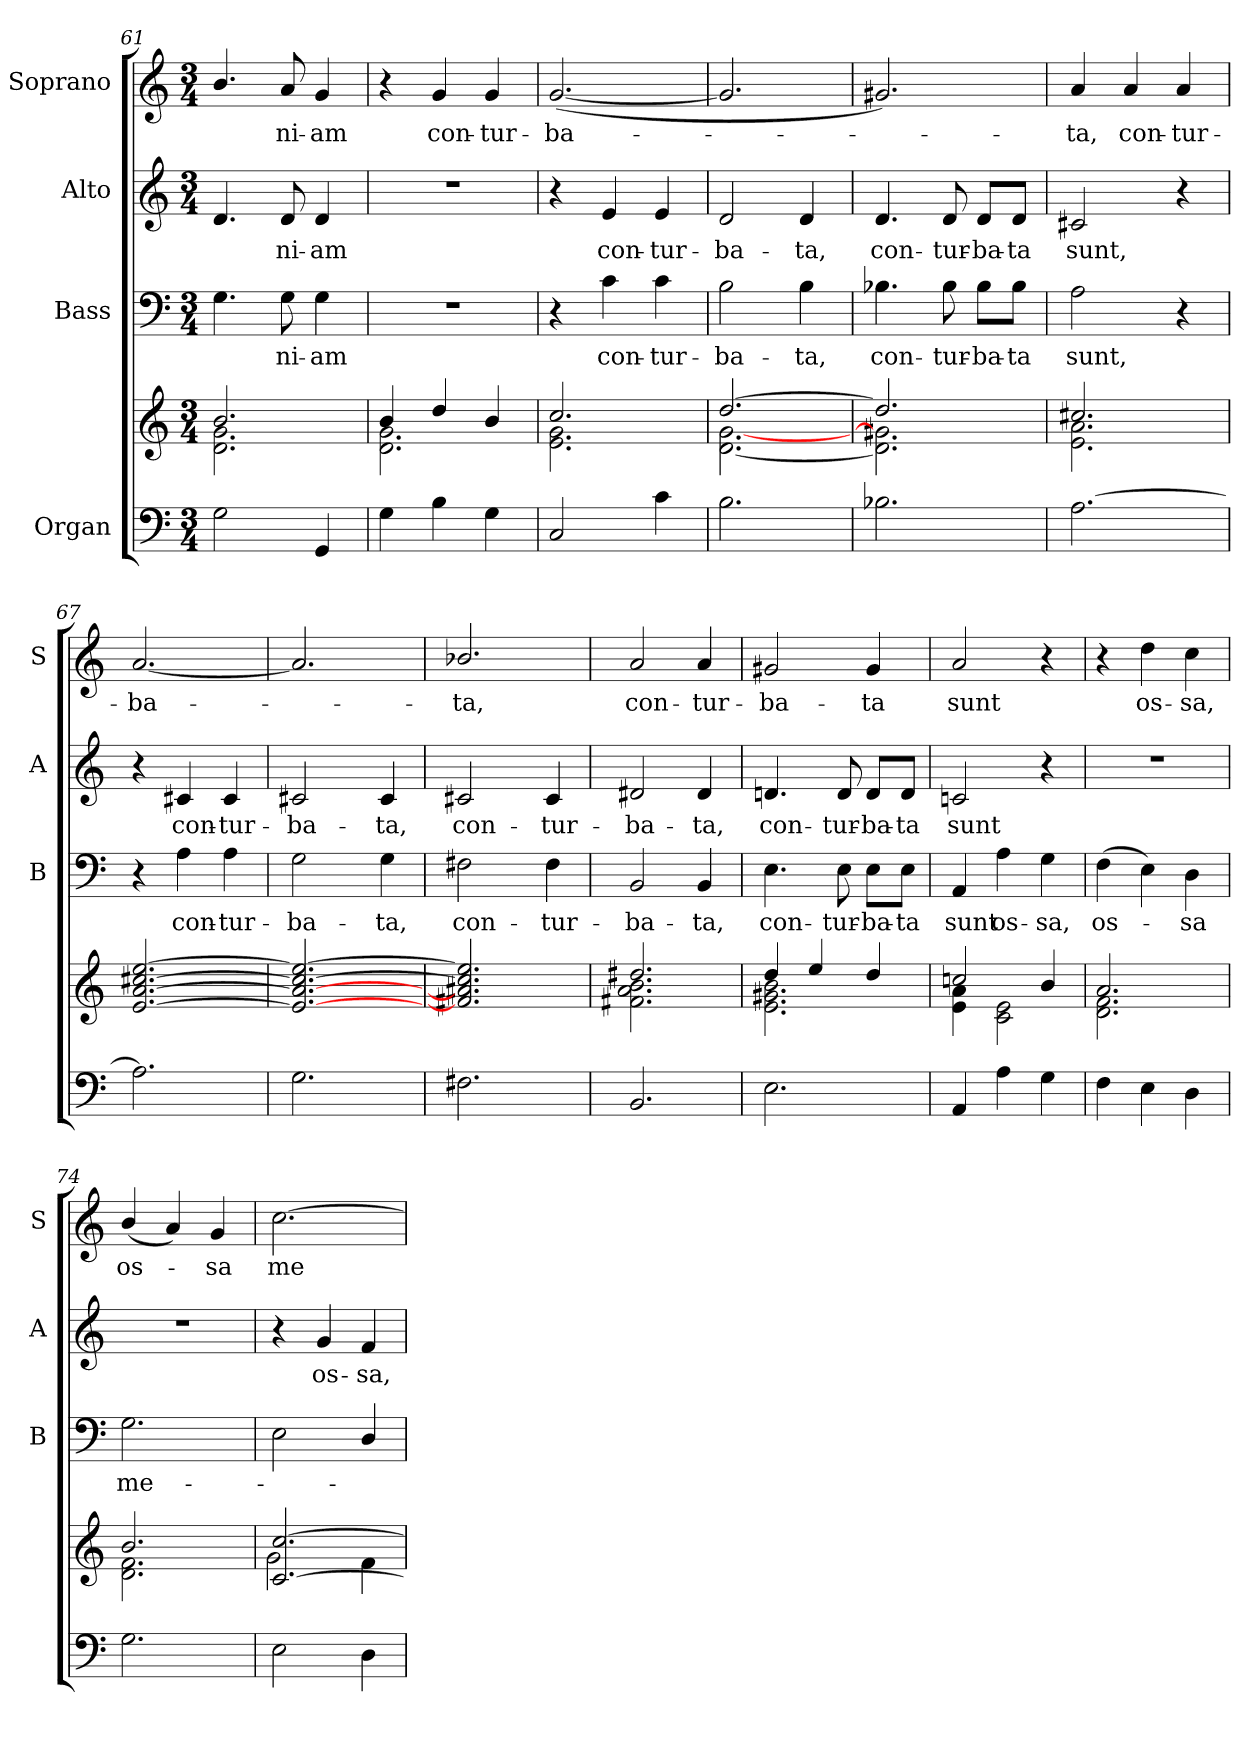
**kern	**kern	**kern	**text	**kern	**text	**kern	**text
*part4	*part4	*part3	*part3	*part2	*part2	*part1	*part1
*staff5	*staff4	*staff3	*staff3	*staff2	*staff2	*staff1	*staff1
*I"Organ	*	*I"Bass	*	*I"Alto	*	*I"Soprano	*
*	*	*I'B	*	*I'A	*	*I'S	*
*clefF4	*clefG2	*clefF4	*	*clefG2	*	*clefG2	*
*k[]	*k[]	*k[]	*	*k[]	*	*k[]	*
*C:	*C:	*C:	*	*C:	*	*C:	*
*M3/4	*M3/4	*M3/4	*	*M3/4	*	*M3/4	*
=61	=61	=61	=61	=61	=61	=61	=61
*	*^	*	*	*	*	*	*
2G	2.b/	2.d\ 2.g\	4.G	.	4.d	.	4.b/	.
!	!	!	!	!LO:LY:b	!	!LO:LY:b	!	!LO:LY:b
.	.	.	8G	ni-	8d	ni-	8a	ni-
!	!	!	!	!LO:LY:b	!	!LO:LY:b	!	!LO:LY:b
4GG	.	.	4G	-am	4d	-am	4g	-am
=62	=62	=62	=62	=62	=62	=62	=62	=62
!	!	!	!LO:N:vis=1	!	!LO:N:vis=1	!	!	!
4G	4b/	2.d\ 2.g\	2.r	.	2.r	.	4r	.
!	!	!	!	!	!	!	!	!LO:LY:b
4B	4dd/	.	.	.	.	.	4g	con-
!	!	!	!	!	!	!	!	!LO:LY:b
4G	4b/	.	.	.	.	.	4g	-tur-
!!LO:LB:g=z
=63	=63	=63	=63	=63	=63	=63	=63	=63
*	*	*^	*	*	*	*	*	*
!	!	!	!LO:N:vis=1	!	!	!	!	!	!LO:LY:b
2C	2.cc/	2.e\ 2.g\	2.ryy	4r	.	4r	.	(<[2.g	-ba-
!	!	!	!	!	!LO:LY:b	!	!LO:LY:b	!	!
.	.	.	.	4c	con-	4e	con-	.	.
!	!	!	!	!	!LO:LY:b	!	!LO:LY:b	!	!
4c	.	.	.	4c	-tur-	4e	-tur-	.	.
=64	=64	=64	=64	=64	=64	=64	=64	=64	=64
!	!	!	!LO:N:vis=1	!	!LO:LY:b	!	!LO:LY:b	!	!
2.B	[2.dd/	[2.d\ [2.g\	2.ryy	2B	-ba-	2d	-ba-	2.g]	.
!	!	!	!	!	!LO:LY:b	!	!LO:LY:b	!	!
.	.	.	.	4B	-ta,	4d	-ta,	.	.
=65	=65	=65	=65	=65	=65	=65	=65	=65	=65
!	!	!	!LO:N:vis=1	!	!LO:LY:b	!	!LO:LY:b	!	!
2.B-X	2.dd/]	2.d\] 2.g#X\]	2.ryy	4.B-X	con-	4.d	con-	2.g#X)	.
!	!	!	!	!	!LO:LY:b	!	!LO:LY:b	!	!
.	.	.	.	8B-	-tur-	8d	-tur-	.	.
!	!	!	!	!	!LO:LY:b	!	!LO:LY:b	!	!
.	.	.	.	8B-\L	-ba-	8d/L	-ba-	.	.
!	!	!	!	!	!LO:LY:b	!	!LO:LY:b	!	!
.	.	.	.	8B-\J	-ta	8d/J	-ta	.	.
=66	=66	=66	=66	=66	=66	=66	=66	=66	=66
!	!	!	!LO:N:vis=1	!	!LO:LY:b	!	!LO:LY:b	!	!LO:LY:b
[2.A	2.cc#X/	2.e\ 2.a\	2.ryy	2A	sunt,	2c#X	sunt,	4a	ta,
!	!	!	!	!	!	!	!	!	!LO:LY:b
.	.	.	.	.	.	.	.	4a	con-
!	!	!	!	!	!	!	!	!	!LO:LY:b
.	.	.	.	4r	.	4r	.	4a	-tur-
=67	=67	=67	=67	=67	=67	=67	=67	=67	=67
!	!	!	!LO:N:vis=1	!	!	!	!	!	!LO:LY:b
2.A]	[2.e/ [2.a/ [2.cc#X/ [2.ee/	4ryy	2.ryy	4r	.	4r	.	[2.a	-ba-
!	!	!	!	!	!LO:LY:b	!	!LO:LY:b	!	!
.	.	4ryy	.	4A	con-	4c#X	con-	.	.
!	!	!	!	!	!LO:LY:b	!	!LO:LY:b	!	!
.	.	4ryy	.	4A	-tur-	4c#	-tur-	.	.
=68	=68	=68	=68	=68	=68	=68	=68	=68	=68
!	!	!	!LO:N:vis=1	!	!LO:LY:b	!	!LO:LY:b	!	!
2.G	2.e/_ 2.a/_ 2.cc#/_ 2.ee/_	4ryy	2.ryy	2G	-ba-	2c#X	-ba-	2.a]	.
.	.	4ryy	.	.	.	.	.	.	.
!	!	!	!	!	!LO:LY:b	!	!LO:LY:b	!	!
.	.	4ryy	.	4G	-ta,	4c#	-ta,	.	.
=69	=69	=69	=69	=69	=69	=69	=69	=69	=69
!	!	!	!LO:N:vis=1	!	!LO:LY:b	!	!LO:LY:b	!	!LO:LY:b
2.F#X	2.f#X/] 2.a#X/] 2.cc#/] 2.ee/]	4ryy	2.ryy	2F#X	con-	2c#X	con-	2.b-X/	ta,
.	.	4ryy	.	.	.	.	.	.	.
!	!	!	!	!	!LO:LY:b	!	!LO:LY:b	!	!
.	.	4ryy	.	4F#	-tur-	4c#	-tur-	.	.
=70	=70	=70	=70	=70	=70	=70	=70	=70	=70
!	!	!	!LO:N:vis=1	!	!LO:LY:b	!	!LO:LY:b	!	!LO:LY:b
2.BB	2.dd#X/	2.f#X\ 2.a\ 2.b\	2.ryy	2BB	-ba-	2d#X	-ba-	2a	con-
!	!	!	!	!	!LO:LY:b	!	!LO:LY:b	!	!LO:LY:b
.	.	.	.	4BB	-ta,	4d#	-ta,	4a	-tur-
=71	=71	=71	=71	=71	=71	=71	=71	=71	=71
!	!	!	!LO:N:vis=1	!	!LO:LY:b	!	!LO:LY:b	!	!LO:LY:b
2.E	4dd/	2.e\ 2.g#X\ 2.b\	2.ryy	4.E	con-	4.dn	con-	2g#X	-ba-
.	4ee/	.	.	.	.	.	.	.	.
!	!	!	!	!	!LO:LY:b	!	!LO:LY:b	!	!
.	.	.	.	8E	-tur-	8d	-tur-	.	.
!	!	!	!	!	!LO:LY:b	!	!LO:LY:b	!	!LO:LY:b
.	4dd/	.	.	8E\L	-ba-	8d/L	-ba-	4g#	-ta
!	!	!	!	!	!LO:LY:b	!	!LO:LY:b	!	!
.	.	.	.	8E\J	-ta	8d/J	-ta	.	.
!!LO:LB:g=z
=72	=72	=72	=72	=72	=72	=72	=72	=72	=72
!	!	!	!LO:N:vis=1	!	!LO:LY:b	!	!LO:LY:b	!	!LO:LY:b
4AA	2ccn/	4e\ 4a\	2.ryy	4AA	sunt	2cn	sunt	2a	sunt
!	!	!	!	!	!LO:LY:b	!	!	!	!
4A	.	2c\ 2e\	.	4A	os-	.	.	.	.
!	!	!	!	!	!LO:LY:b	!	!	!	!
4G	4b/	.	.	4G	-sa,	4r	.	4r	.
=73	=73	=73	=73	=73	=73	=73	=73	=73	=73
!	!	!	!LO:N:vis=1	!	!LO:LY:b	!LO:N:vis=1	!	!	!
4F	2.a/	2.d\ 2.f\	2.ryy	(>4F	os-	2.r	.	4r	.
!	!	!	!	!	!	!	!	!	!LO:LY:b
4E	.	.	.	4E)	.	.	.	4dd	os-
!	!	!	!	!	!LO:LY:b	!	!	!	!LO:LY:b
4D	.	.	.	4D	sa	.	.	4cc	-sa,
=74	=74	=74	=74	=74	=74	=74	=74	=74	=74
!	!	!	!LO:N:vis=1	!	!LO:LY:b	!LO:N:vis=1	!	!	!LO:LY:b
2.G	2.b/	2.d\ 2.f\	2.ryy	2.G	me-	2.r	.	(<4b/	os-
.	.	.	.	.	.	.	.	4a)	.
!	!	!	!	!	!	!	!	!	!LO:LY:b
.	.	.	.	.	.	.	.	4g	sa
=75	=75	=75	=75	=75	=75	=75	=75	=75	=75
!	!	!	!LO:N:vis=1	!	!	!	!	!	!LO:LY:b
2E	[2.c/ [2.cc/	2g\	2.ryy	2E	.	4r	.	[2.cc	me-
!	!	!	!	!	!	!	!LO:LY:b	!	!
.	.	.	.	.	.	4g	os-	.	.
!	!	!	!	!	!	!	!LO:LY:b	!	!
4D	.	4f\	.	4D/	.	4f	-sa,	.	.
*	*v	*v	*v	*	*	*	*	*	*
=	=	=	=	=	=	=	=
*-	*-	*-	*-	*-	*-	*-	*-
